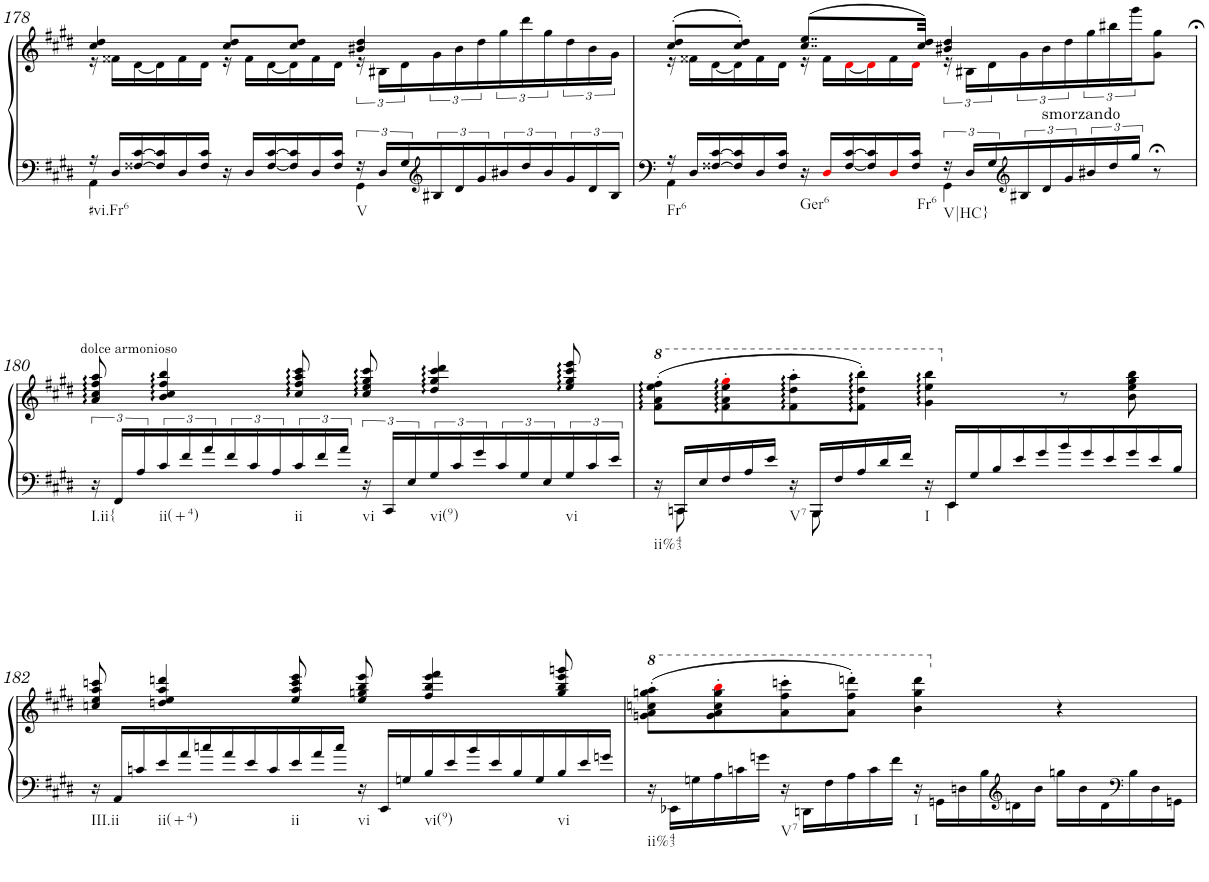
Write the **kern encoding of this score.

**kern	**kern	**harte
*part1	*part1	*part1
*staff2	*staff1	*
*I"Piano	*	*
*I'Pno.	*	*
!!LO:PB:g=z
*clefF4	*clefF4	*
*k[f#c#g#d#]	*k[f#c#g#d#]	*
*M4/4	*M4/4	*
*met(c)	*met(c)	*
=178	=178	=178
*	*^	*
*Xtuplet	*	*Xtuplet	*
*^	*	*	*
24r	4AA\	4cc#/ 4dd#/	24r	.
24D#/LL	.	.	24f##X\LL	.
[24F##X/ [24c#/	.	.	[24d#\	.
24F##/] 24c#/]	.	.	24d#\]	.
24D#/	.	.	24f##\	.
24F##/ 24c#/JJ	.	.	24d#\JJ	.
24r	4ryy	8cc#/ 8dd#/L	24r	.
24D#/LL	.	.	24f##\LL	.
[24F##/ [24c#/	.	.	[24d#\	.
24F##/] 24c#/]	.	8cc#/ 8dd#/J	24d#\]	.
24D#/	.	.	24f##\	.
24F##/ 24c#/JJ	.	.	24d#\JJ	.
*tuplet	*	*	*tuplet	*
24r	4GG#\	4b#X/ 4dd#/	24r	.
24D#/LL	.	.	24B#X\LL	.
24G#/	.	.	24d#\	.
*clefG2	*	*	*	*
24B#X/	.	.	24g#\	.
24d#/	.	.	24b#\	.
24g#/	.	.	24dd#\	.
24b#X/	4ryy	4ryy	24gg#\	.
24dd#/	.	.	24ddd#\	.
24b#/	.	.	24gg#\	.
24g#/	.	.	24dd#\	.
24d#/	.	.	24b#\	.
24B#/JJ	.	.	24g#\JJ	.
=179	=179	=179	=179	=179
*Xtuplet	*	*	*Xtuplet	*
!	!	!	!	!LO:H:kt=Fr6
24r	4AA\	(8cc#/' 8dd#/'L	24r	N
24D#/LL	.	.	24f##X\LL	.
[24F##X/ [24c#/	.	.	[24d#\	.
24F##/] 24c#/]	.	8cc#/' 8dd#/'J)	24d#\]	.
24D#/	.	.	24f##\	.
24F##/ 24c#/JJ	.	.	24d#\JJ	.
!	!	!	!	!LO:H:kt=Ger6
24r	4ryy	(8..cc#/ 8..ee/L	24r	N
24D#i/LL	.	.	24f##\LL	.
[24F##/ [24c#/	.	.	[24d#i\	.
24F##/] 24c#/]	.	.	24d#i\]	.
24D#i/	.	.	24f##\	.
!	!	!	!	!LO:H:kt=Fr6
24F##/ 24c#/JJ	.	.	24d#i\JJ	N
.	.	32cc#/ 32dd#/Jkk)	.	.
*tuplet	*	*	*tuplet	*
24r	4GG#\	4b#X/ 4dd#/	24r	.
24D#/LL	.	.	24B#X\LL	.
24G#/	.	.	24d#\	.
*clefG2	*	*	*	*
24B#X/	.	.	24g#\	.
!	!	!	!LO:TX:b:t=smorzando	!
24d#/	.	.	24b#\	.
24g#/	.	.	24dd#\	.
24b#X/	4ryy	4ryy	24gg#\	.
24dd#/	.	.	24bb#X\	.
24gg#/JJ	.	.	24ggg#\J	.
8r;<	.	.	8g#\ 8gg#\J	.
*v	*v	*	*	*
!!LO:LB:g=z
=180	=180	=180	=180
!	!LO:TX:a:t=dolce armonioso	!	!
*	*v	*v	*
24r	8a/ 8cc#/ 8ff#/ 8aa/	.
24FF#/LL	.	.
24A/	.	.
24c#/	4b/ 4cc#/ 4ff#/ 4bb/	.
24f#/	.	.
24a/	.	.
24f#/	.	.
24c#/	.	.
24A/	.	.
24c#/	8cc#/ 8ff#/ 8aa/ 8ccc#/	.
24f#/	.	.
24a/JJ	.	.
24r	8cc#/ 8ee/ 8gg#/ 8ccc#/	.
24CC#/LL	.	.
24E/	.	.
24G#/	4dd#/ 4gg#/ 4ccc#/ 4ddd#/	.
24c#/	.	.
24g#/	.	.
24c#/	.	.
24G#/	.	.
24E/	.	.
24G#/	8ee/ 8gg#/ 8ccc#/ 8eee/	.
24c#/	.	.
24e/JJ	.	.
=181	=181	=181
*Xtuplet	*	*
*^	*	*
24r	24ryy	(8ff#\' 8aa\' 8eee\' 8fff#\'L	.
24CCn/LL	12CC\	.	.
24E/	.	.	.
24F#/	8ryy	8ff#\' 8aa\' 8eee\' 8ggg#i\'	.
24A/	.	.	.
24e/JJ	.	.	.
24r	24ryy	8ff#\' 8ddd#\' 8aaa\'	.
24BBB/LL	12BBB\	.	.
24F#/	.	.	.
24A/	8ryy	8ff#\' 8ddd#\' 8bbb\'J)	.
24d#/	.	.	.
24f#/JJ	.	.	.
24r	24ryy	4gg#\ 4eee\ 4bbb\	.
24EE/LL	6EE\	.	.
24G#/	.	.	.
24B/	.	.	.
24e/	.	.	.
24g#/	24ryy	.	.
24b/	8ryy	8r	.
24g#/	.	.	.
24e/	.	.	.
24g#/	8ryy	8b\ 8ee\ 8gg#\ 8bb\	.
24e/	.	.	.
24B/JJ	.	.	.
*v	*v	*	*
!!LO:LB:g=z
=182	=182	=182
24r	8ccn/ 8ee/ 8aa/ 8cccn/	.
24AA/LL	.	.
24cn/	.	.
24e/	4ddn/ 4ee/ 4aa/ 4dddn/	.
24a/	.	.
24ccn/	.	.
24a/	.	.
24e/	.	.
24c/	.	.
24e/	8ee/ 8aa/ 8ccc/ 8eee/	.
24a/	.	.
24cc/JJ	.	.
24r	8ee/ 8ggn/ 8bb/ 8eee/	.
24EE/LL	.	.
24Gn/	.	.
24B/	4ff#/ 4bb/ 4eee/ 4fff#/	.
24e/	.	.
24b/	.	.
24e/	.	.
24B/	.	.
24G/	.	.
24B/	8gg/ 8bb/ 8eee/ 8gggn/	.
24e/	.	.
24gn/JJ	.	.
=183	=183	=183
24r	(8ggn\' 8aa\' 8cccn\' 8gggn\' 8aaa\'L	.
24EE-X\LL	.	.
24Gn\	.	.
24A\	8gg\' 8aa\' 8ccc\' 8ggg\' 8bbbi\'	.
24cn\	.	.
24gn\JJ	.	.
24r	8aa\' 8fff#\' 8ccccn\'	.
24DDn\LL	.	.
24F#\	.	.
24A\	8aa\' 8fff#\' 8ddddn\'J)	.
24c\	.	.
24f#\JJ	.	.
24r	4bb\ 4ggg\ 4dddd\	.
24GGn\LL	.	.
24Dn\	.	.
24B\	.	.
*clefG2	*	*
24dn\	.	.
24b\JJ	.	.
24ggn\LL	4r	.
24b\	.	.
24d\	.	.
*clefF4	*	*
24B\	.	.
24D\	.	.
24GGn\JJ	.	.
=	=	=
*-	*-	*-
